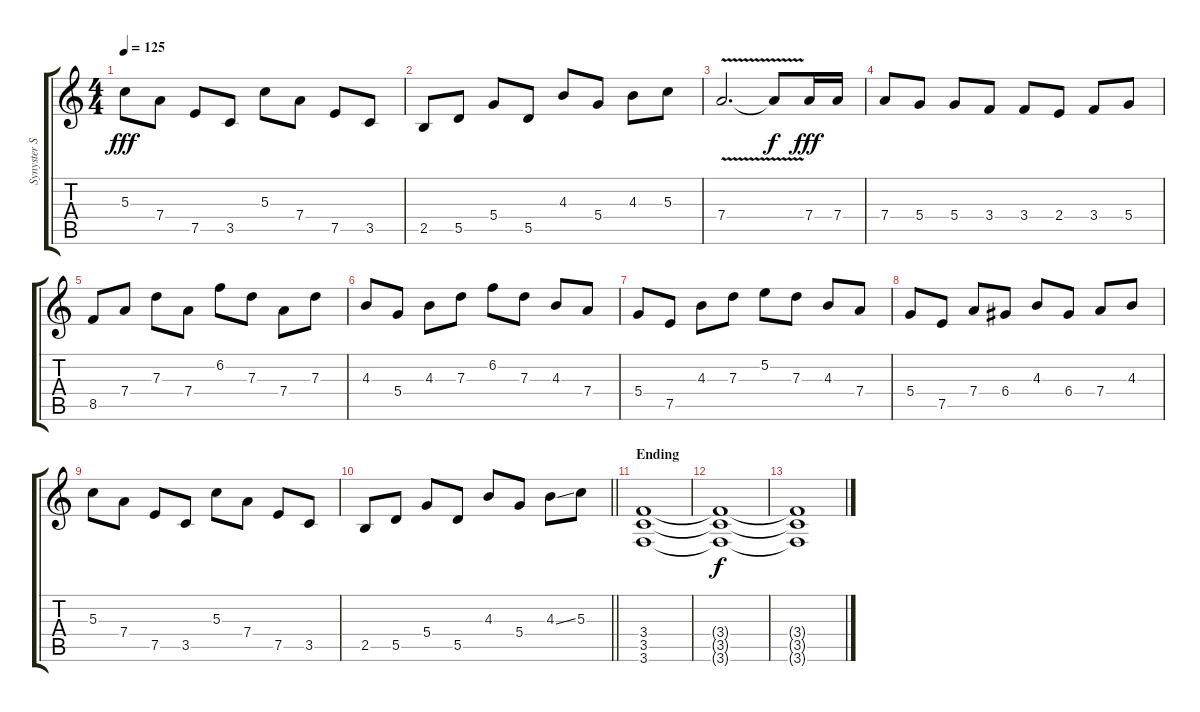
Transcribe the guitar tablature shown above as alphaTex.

\track ("Synyster Solo" "Synyster S") {instrument distortionguitar}
\staff {score tabs}
\tuning (E4 B3 G3 D3 A2 D2) {hide}
\ts (4 4)
\tempo 125
\clef g2
\ks c
5.3.8{dy fff} 7.4.8 7.5.8 3.5.8 5.3.8 7.4.8 7.5.8 3.5.8 |
2.5.8 5.5.8 5.4.8 5.5.8 4.3.8 5.4.8 4.3.8 5.3.8 |
7.4{v}.2{d} 7.4{t}.8{dy f} 7.4.16{dy fff} 7.4.16 |
7.4.8 5.4.8 5.4.8 3.4.8 3.4.8 2.4.8 3.4.8 5.4.8 |
8.5.8 7.4.8 7.3.8 7.4.8 6.2.8 7.3.8 7.4.8 7.3.8 |
4.3.8 5.4.8 4.3.8 7.3.8 6.2.8 7.3.8 4.3.8 7.4.8 |
5.4.8 7.5.8 4.3.8 7.3.8 5.2.8 7.3.8 4.3.8 7.4.8 |
5.4.8 7.5.8 7.4.8 6.4.8 4.3.8 6.4.8 7.4.8 4.3.8 |
5.3.8 7.4.8 7.5.8 3.5.8 5.3.8 7.4.8 7.5.8 3.5.8 |
\barLineRight lightlight
2.5.8 5.5.8 5.4.8 5.5.8 4.3.8 5.4.8 4.3{ss}.8 5.3.8 |
\section ("" "Ending")
(3.4 3.5 3.6).1 |
(3.4{t} 3.5{t} 3.6{t}).1{dy f} |
(3.4{t} 3.5{t} 3.6{t}).1
